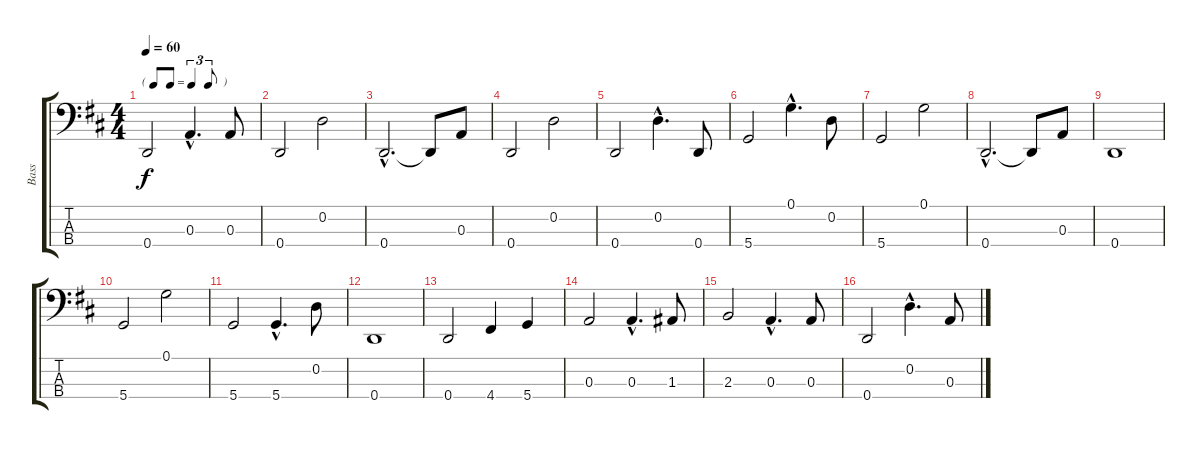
\track ("Bass" "Bass") {instrument fretlessbass}
\staff {score tabs}
\tuning (G2 D2 A1 D1) {hide}
\ts (4 4)
\tf triplet8th
\tempo 60
\clef f4
\ks d
0.4.2{dy f} 0.3{hac}.4{d} 0.3.8 |
0.4.2 0.2.2 |
0.4{hac}.2{d} 0.4{t}.8 0.3.8 |
0.4.2 0.2.2 |
0.4.2 0.2{hac}.4{d} 0.4.8 |
5.4.2 0.1{hac}.4{d} 0.2.8 |
5.4.2 0.1.2 |
0.4{hac}.2{d} 0.4{t}.8 0.3.8 |
0.4.1 |
5.4.2 0.1.2 |
5.4.2 5.4{hac}.4{d} 0.2.8 |
0.4.1 |
0.4.2 4.4.4 5.4.4 |
0.3.2 0.3{hac}.4{d} 1.3.8 |
2.3.2 0.3{hac}.4{d} 0.3.8 |
0.4.2 0.2{hac}.4{d} 0.3.8
